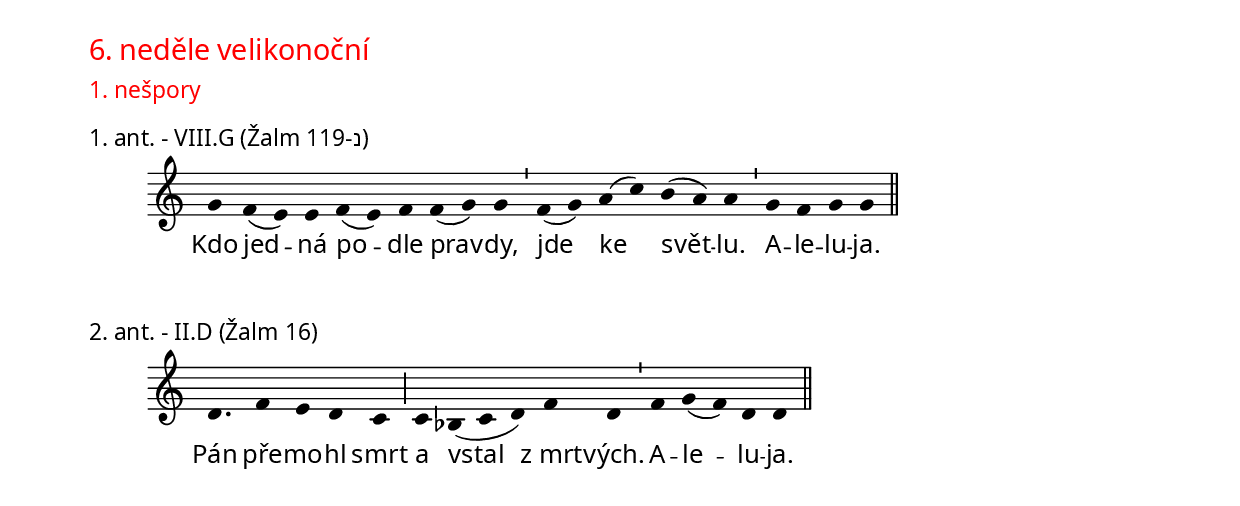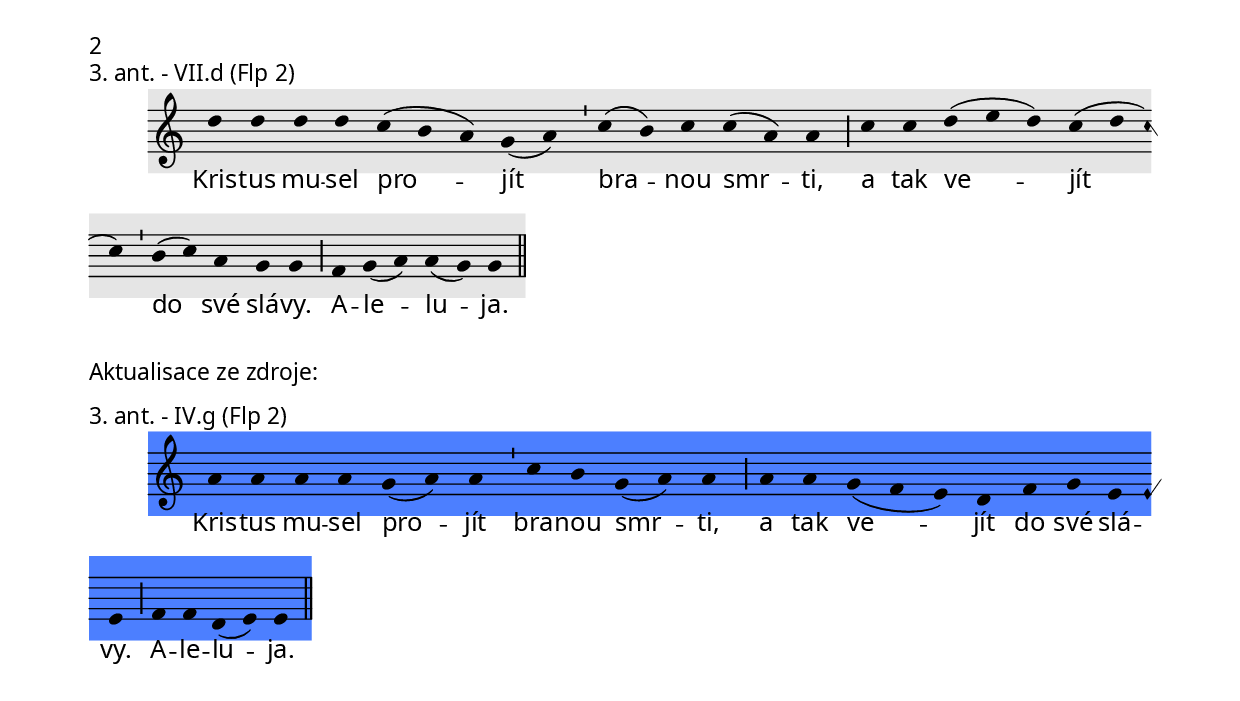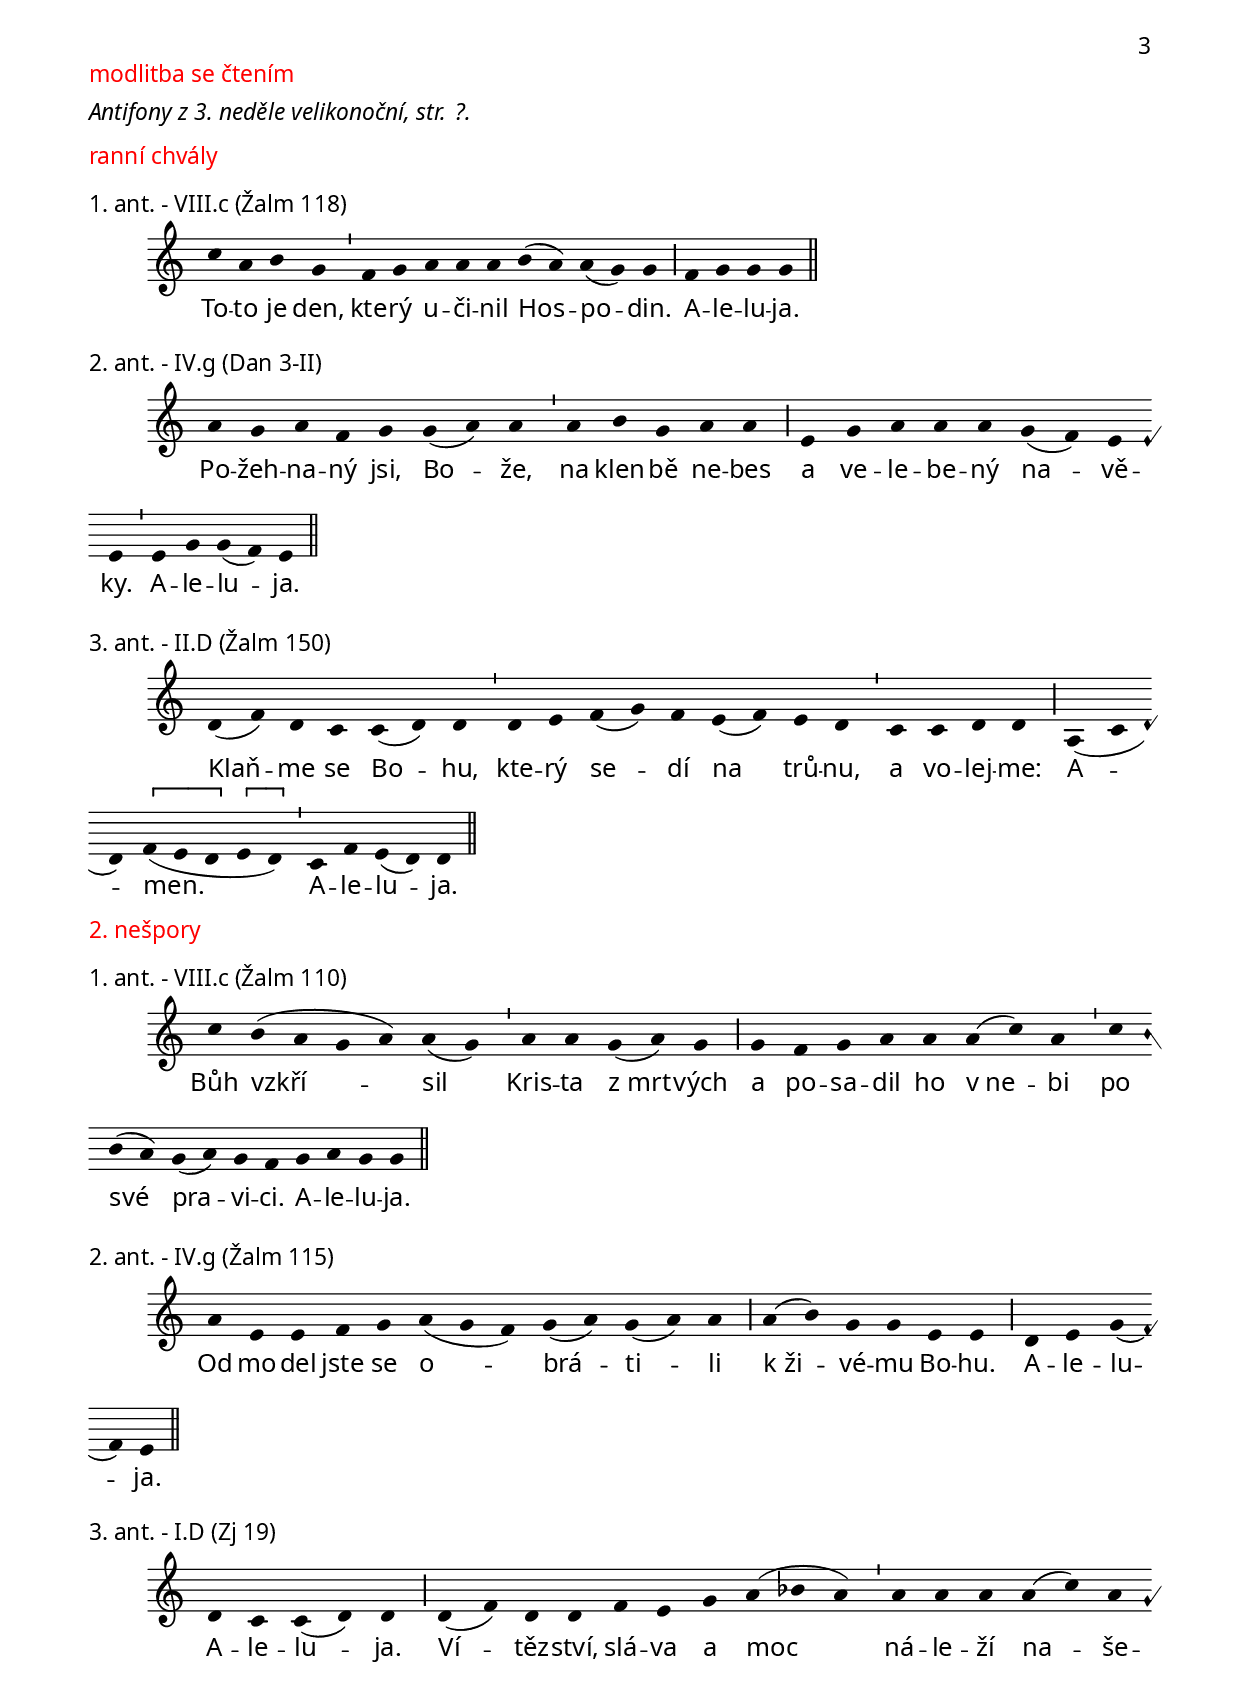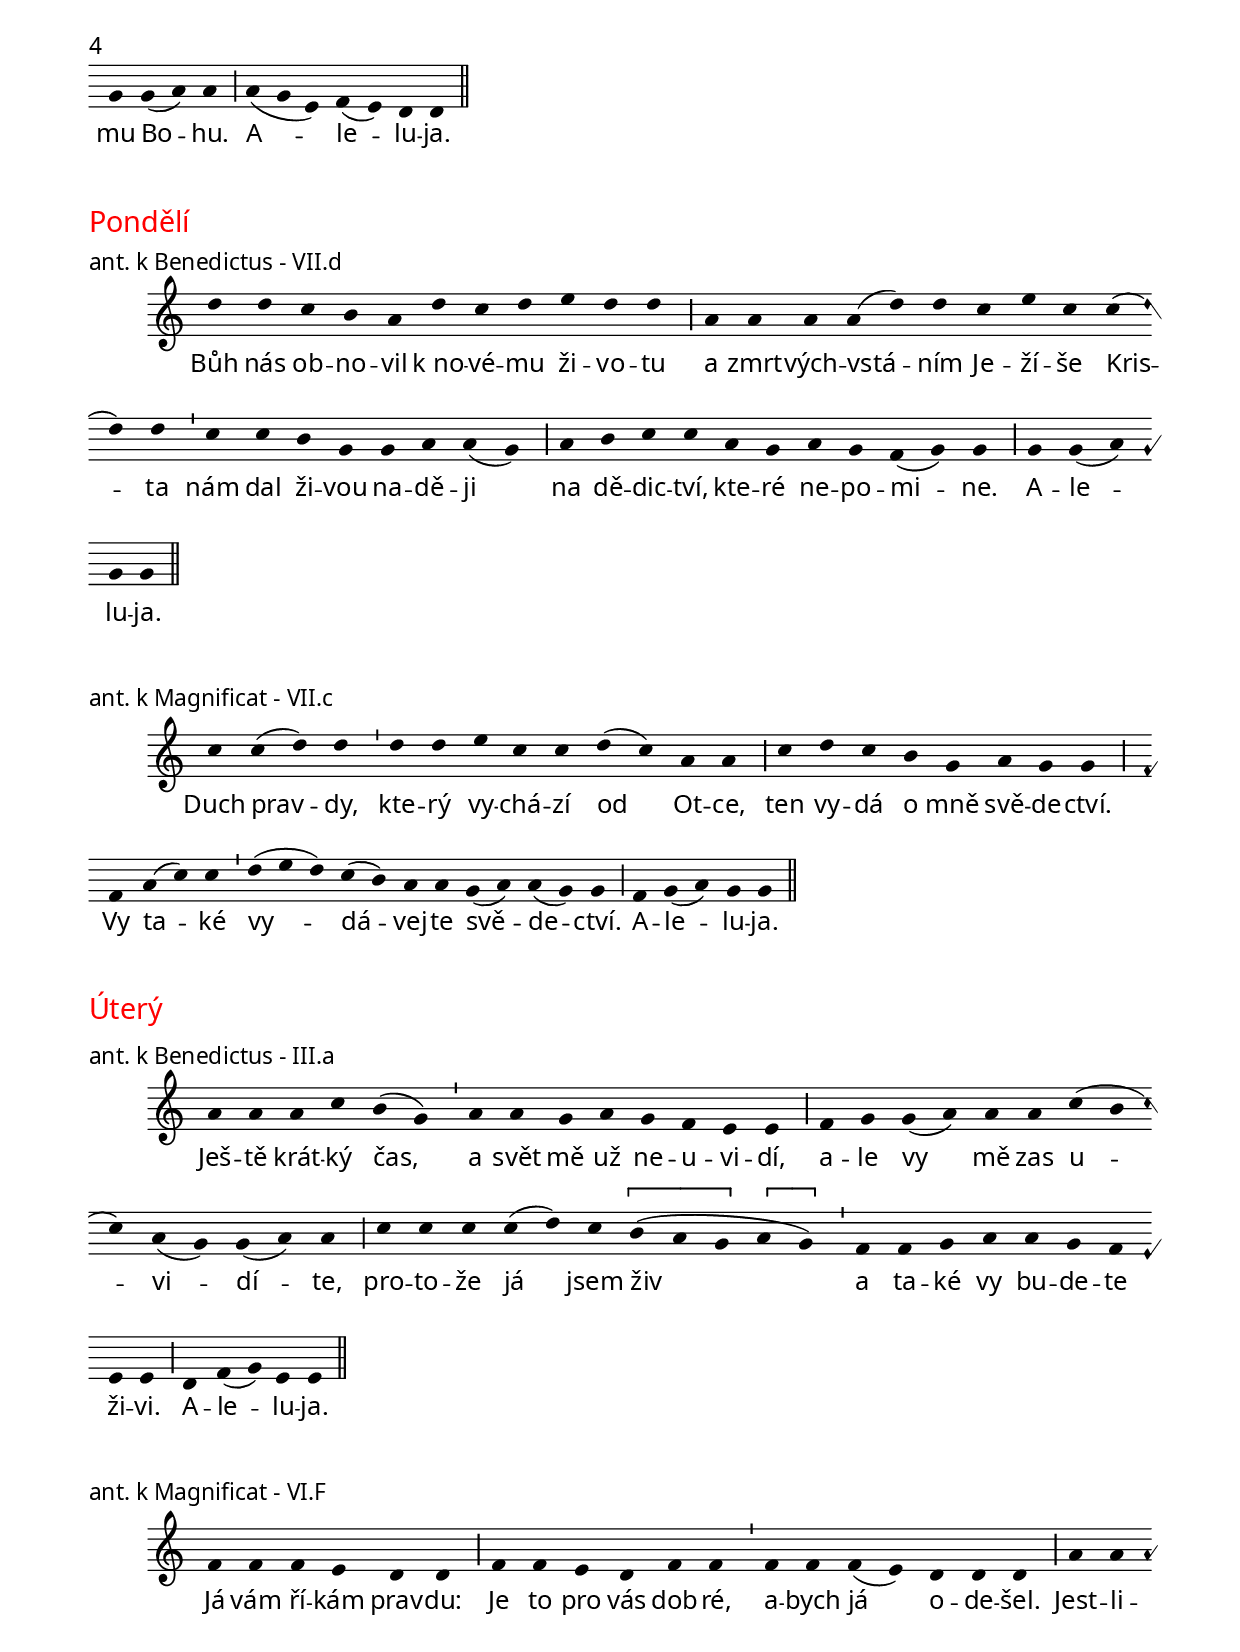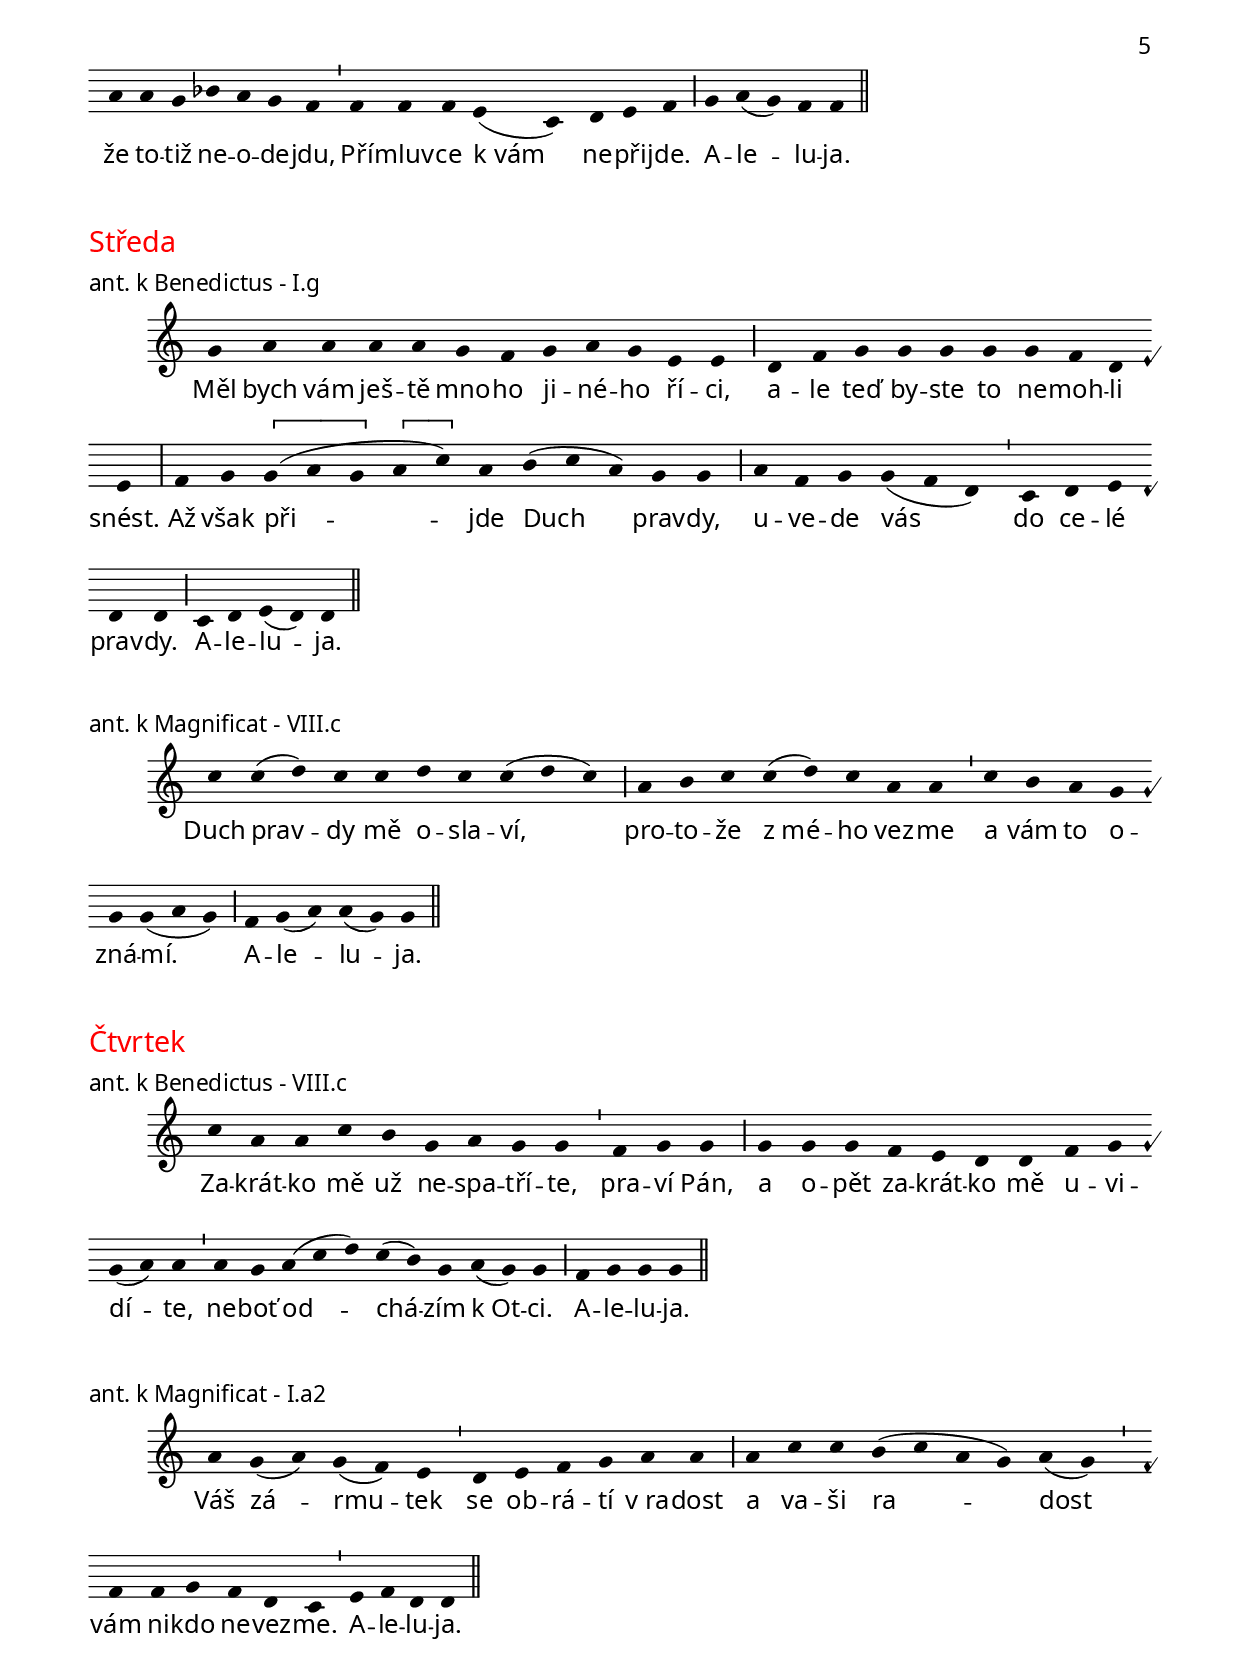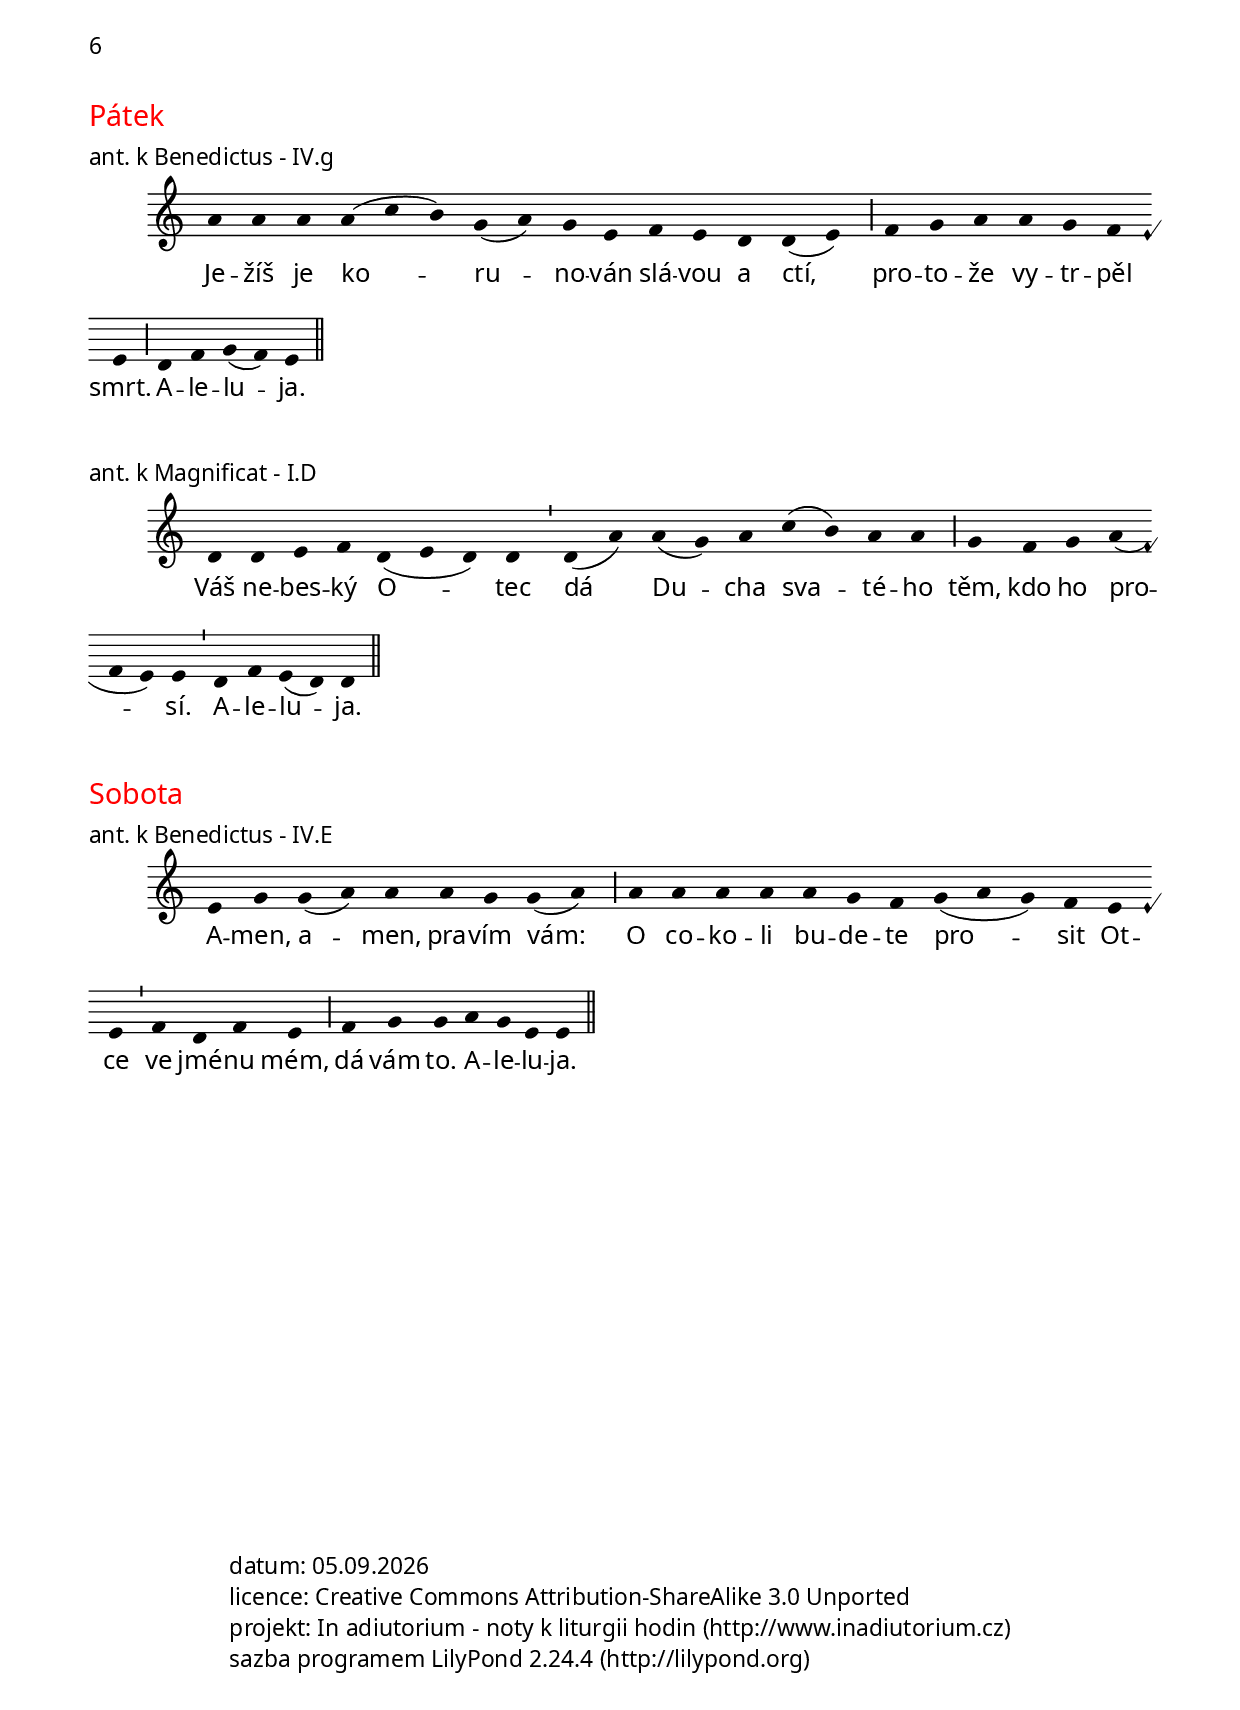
\version "2.12.0"

\include "../spolecne.ly"

\markup {\nadpisDen {6. neděle velikonoční}}

\markup {\nadpisHodinka {"1. nešpory"}}

\score {
  \relative c'' {
    \choralniRezim
    g4 f( e) e f( e) f f( g) g \barMin
    f( g) a( c) b( a) a \barMin

    g f g g \barFinalis
  }
  \addlyrics {
    Kdo jed -- ná po -- dle prav -- dy,
    jde ke svět -- lu.
    A -- le -- lu -- ja.
  }
  \header {
    quid = "1. ant."
    modus = "VIII"
    differentia = "G"
    psalmus = "Žalm 119-נ"
    fial = "commune/commune_svatymuz.ly#rch-aben1?+aleluja&cast"
    placet = "takhle vytržený úryvek je citelně neúplný, nevyvážený - jinak"
    id = "ne-1ne-a1"
    piece = \markup {\sestavTitulek}
  }
}

\score {
  \relative c' {
    \choralniRezim
    d4. f4 e d c \barMaior
    c bes( c d) f d \barMin
    f g( f) d d \barFinalis
  }
  \addlyrics {
    Pán pře -- mo -- hl smrt
    a vstal z_mrt -- vých.
    A -- le -- lu -- ja.
  }
  \header {
    quid = "2. ant."
    modus = "II"
    differentia = "D"
    psalmus = "Žalm 16"
    id = "ne-1ne-a2"
    piece = \markup {\sestavTitulek}
  }
}

\pageBreak

\score {
  \relative c'' {
    \zvyraznovacSedy
    \choralniRezim
    d4 d d d c( b a) g( a) \barMin c( b) c c( a) a \barMaior
    c c d( e d) c( d c) \barMin b( c) a g g \barMaior
    f g( a) a( g) g \barFinalis
  }
  \addlyrics {
    Kris -- tus mu -- sel pro -- jít bra -- nou smr -- ti,
    a tak ve -- jít do své slá -- vy.
    A -- le -- lu -- ja.
  }
  \header {
    quid = "3. ant."
    modus = "VII"
    differentia = "d"
    psalmus = "Flp 2"
    fial = "antifony/velikonoce_tyden4.ly#ne-1ne-a3"
    id = "ne-1ne-a3"
    piece = \markup {\sestavTitulek}
  }
}

\markup\aktualisace

\score {
  \relative c'' {
    \zvyraznovacModry
    \choralniRezim
    a4 a a a g( a) a \barMin c b g( a) a \barMaior
    a a g( f e) d f g e e \barMaior
    f f d( e) e \barFinalis
  }
  \addlyrics {
    Kris -- tus mu -- sel pro -- jít bra -- nou smr -- ti,
    a tak ve -- jít do své slá -- vy.
    A -- le -- lu -- ja.
  }
  \header {
    quid = "3. ant."
    modus = "IV"
    differentia = "g"
    psalmus = "Flp 2"
    fial = "antifony/velikonoce_tyden4.ly#ne-1ne-a3"
    id = "ne-1ne-a3"
    piece = \markup {\sestavTitulek}
  }
}

\pageBreak

\markup {\nadpisHodinka {"modlitba se čtením"}}

  \markup\italic{
    Antifony z 3. neděle velikonoční,
    str. \concat{ \page-ref #'velikonoceNedeleIIIcteni "0" "?" . } }

\markup {\nadpisHodinka {"ranní chvály"}}

\score {
  \relative c'' {
    \choralniRezim
    c4 a b g \barMin
    f g a a a b( a) a( g) g \barMaior
    f g g g \barFinalis
  }
  \addlyrics {
    To -- to je den,
    kte -- rý u -- či -- nil Hos -- po -- din.
    A -- le -- lu -- ja.
  }
  \header {
    quid = "1. ant."
    modus = "VIII"
    differentia = "c"
    psalmus = "Žalm 118"
    placet = "žalm 118 se v liturgii zpívá jako _ten_ velikonoční žalm;
    antifona k němu, vzatá z něj, vlastně část _té_ velikonoční antifony
    zpívané pořád dokola ve velikonočním oktávu, by měla být podle možností
    radostnější. Tahle je taková neurážející, vkusná, ale plochá a bezbarvá."
    id = "ne-rch-a1"
    piece = \markup {\sestavTitulek}
  }
}

\score {
  \relative c'' {
    \choralniRezim
    a4 g a f g g( a) a \barMin a b g a a \barMaior
    e g a a a g( f) e e \barMin
    e g g( f) e \barFinalis
  }
  \addlyrics {
    Po -- žeh -- na -- ný jsi, Bo -- že, na klen -- bě ne -- bes
    a ve -- le -- be -- ný na -- vě -- ky.
    A -- le -- lu -- ja.
  }
  \header {
    quid = "2. ant."
    modus = "IV"
    differentia = "g"
    psalmus = "Dan 3-II"
    placet = "půjde vylepšit"
    id = "ne-rch-a2"
    piece = \markup {\sestavTitulek}
  }
}

\score {
  \relative c' {
    \choralniRezim
    d4( f) d c c( d) d \barMin
    d e f( g) f e( f) e d \barMin
    c c d d \barMaior
    a( c d) \[ f( e d \] \[ e d) \] \barMin
    c f e( d) d \barFinalis
  }
  \addlyrics {
    Klaň -- me se Bo -- hu,
    kte -- rý se -- dí na trů -- nu,
    a vo -- lej -- me:
    A -- men.
    A -- le -- lu -- ja.
  }
  \header {
    quid = "3. ant."
    modus = "II"
    differentia = "D"
    psalmus = "Žalm 150"
    id = "ne-rch-a3"
    piece = \markup {\sestavTitulek}
  }
}

\markup {\nadpisHodinka {"2. nešpory"}}

\score {
  \relative c'' {
    \choralniRezim
    c4 b( a g a) a( g) \barMin a a g( a) g \barMaior
    g f g a a a( c) a \barMin
    c b( a) g( a) g f
    g a g g \barFinalis
  }
  \addlyrics {
    Bůh vzkří -- sil Kris -- ta z_mrt -- vých
    a po -- sa -- dil ho v_ne -- bi
    po své pra -- vi -- ci.
    A -- le -- lu -- ja.
  }
  \header {
    quid = "1. ant."
    modus = "VIII"
    differentia = "c"
    psalmus = "Žalm 110"
    id = "ne-2ne-a1"
    piece = \markup {\sestavTitulek}
  }
}

\score {
  \relative c'' {
    \choralniRezim
    a4 e e f g a( g f) g( a) g( a) a \barMaior
    a( b) g g e e \barMaior
    d e g( f) e \barFinalis
  }
  \addlyrics {
    Od mo -- del jste se o -- brá -- ti -- li
    k_ži -- vé -- mu Bo -- hu.
    A -- le -- lu -- ja.
  }
  \header {
    quid = "2. ant."
    modus = "IV"
    differentia = "g"
    psalmus = "Žalm 115"
    id = "ne-2ne-a2"
    piece = \markup {\sestavTitulek}
  }
}

\score {
  \relative c' {
    \choralniRezim
    d c c( d) d \barMaior
    d( f) d d f e g a( bes a) \barMin
    a a a a( c) a g g( a) a \barMaior
    a( g e) f( e) d d \barFinalis
  }
  \addlyrics {
    A -- le -- lu -- ja.
    Ví -- těz -- ství,
    slá -- va a moc
    ná -- le -- ží na -- še -- mu Bo -- hu.
    A -- le -- lu -- ja.
  }
  \header {
    quid = "3. ant."
    modus = "I"
    differentia = "D"
    psalmus = "Zj 19"
    fial = "antifony/velikonoce_tyden4.ly#ne-2ne-a3"
    id = "ne-2ne-a3"
    piece = \markup {\sestavTitulek}
  }
}

\markup {\nadpisDen {Pondělí}}

\score {
  \relative c'' {
    \choralniRezim
    d4 d c b a d c d e d d \barMaior
    a a a a( d) d c e c c( d) d \barMin
    c c b g g a a( g) \barMaior
    a b c c a g a g f( g) g \barMaior
    g g( a) g g \barFinalis
  }
  \addlyrics {
    Bůh nás ob -- no -- vil k_no -- vé -- mu ži -- vo -- tu
    a zmrt -- vých -- vstá -- ním Je -- ží -- še Kris -- ta
    nám dal ži -- vou na -- dě -- ji
    na dě -- dic -- tví, kte -- ré ne -- po -- mi -- ne.
    A -- le -- lu -- ja.
  }
  \header {
    quid = "ant. k Benedictus"
    modus = "VII"
    differentia = "d"
    psalmus = ""
    id = "po-aben"
    piece = \markup {\sestavTitulekBezZalmu}
  }
}

\score {
  \relative c'' {
    \choralniRezim
    c4 c( d) d \barMin d d e c c d( c) a a \barMaior
    c d c b g a g g \barMaior
    f a( c) c \barMin d( e d) c( b) a a g( a) a( g) g \barMaior
    f g( a) g g \barFinalis
  }
  \addlyrics {
    Duch prav -- dy, kte -- rý vy -- chá -- zí od Ot -- ce,
    ten vy -- dá o mně svě -- de -- ctví.
    Vy ta -- ké vy -- dá -- vej -- te svě -- de -- ctví.
    A -- le -- lu -- ja.
  }
  \header {
    quid = "ant. k Magnificat"
    modus = "VII"
    differentia = "c"
    psalmus = ""
    id = "po-amag"
    piece = \markup {\sestavTitulekBezZalmu}
  }
}

\markup {\nadpisDen {Úterý}}

\score {
  \relative c'' {
    \choralniRezim
    a4 a a c b( g) \barMin
    a a g a g f e e \barMaior
    f g g( a) a a c( b c) a( g) g( a) a \barMaior
    c c c c( d) c \[ b( a g \] \[ a g) \] \barMin
    f f g a a g f e e \barMaior
    d f( g) e e \barFinalis
  }
  \addlyrics {
    Ješ -- tě krát -- ký čas,
    a svět mě už ne -- u -- vi -- dí,
    a -- le vy mě zas u -- vi -- dí -- te,
    pro -- to -- že já jsem živ
    a ta -- ké vy bu -- de -- te ži -- vi.
    A -- le -- lu -- ja.
  }
  \header {
    quid = "ant. k Benedictus"
    modus = "III"
    differentia = "a"
    psalmus = ""
    id = "ut-aben"
    piece = \markup {\sestavTitulekBezZalmu}
  }
}

\score {
  \relative c' {
    \choralniRezim
    f4 f f e d d \barMaior
    f f e d f f \barMin
    f f f( e) d d d \barMaior
    a' a a a g bes a g f \barMin
    f f f e( c) d e f \barMaior
    g a( g) f f \barFinalis
  }
  \addlyrics {
    Já vám ří -- kám prav -- du:
    Je to pro vás dob -- ré,
    a -- bych já o -- de -- šel.
    Jest -- li -- že to -- tiž ne -- o -- de -- jdu,
    Pří -- mluv -- ce k_vám ne -- při -- jde.
    A -- le -- lu -- ja.
  }
  \header {
    quid = "ant. k Magnificat"
    modus = "VI"
    differentia = "F"
    psalmus = ""
    fons = "nápěv řečí Páně z pašijí; urputně se mi vnucoval, takže jsem nemohl přijít na jiný"
    id = "ut-amag"
    placet = "zkusit jiný"
    piece = \markup {\sestavTitulekBezZalmu}
  }
}

\markup {\nadpisDen {Středa}}

\score {
  \relative c'' {
    \choralniRezim
    g4 a a a a g f g a g e e \barMaior
    d f g g g g g f d e \barMax
    f g \[ g( a g \] \[ a c) \] a b( c a) g g \barMaior
    a f g g( f d) \barMin c d e d d \barMaior
    c d e( d) d \barFinalis
  }
  \addlyrics {
    Měl bych vám ješ -- tě mno -- ho ji -- né -- ho ří -- ci,
    a -- le teď by -- ste to ne -- moh -- li snést.
    Až však při -- jde Duch prav -- dy,
    u -- ve -- de vás do ce -- lé prav -- dy.
    A -- le -- lu -- ja.
  }
  \header {
    quid = "ant. k Benedictus"
    modus = "I" % ve skutecnosti mozna spis prochazi mody IV, VIII a I.
    differentia = "g"
    psalmus = ""
    id = "st-aben"
    piece = \markup {\sestavTitulekBezZalmu}
  }
}

\score {
  \relative c'' {
    \choralniRezim
    c4 c( d) c c d c c( d c) \barMaior
    a b c c( d) c a a \barMin
    c b a g g g( a g) \barMaior
    f g( a) a( g) g \barFinalis
  }
  \addlyrics {
    Duch prav -- dy mě o -- sla -- ví,
    pro -- to -- že z_mé -- ho vez -- me
    a vám to o -- zná -- mí.
    A -- le -- lu -- ja.
  }
  \header {
    quid = "ant. k Magnificat"
    modus = "VIII"
    differentia = "c"
    psalmus = ""
    id = "st-amag"
    piece = \markup {\sestavTitulekBezZalmu}
  }
}

\markup {\nadpisDen {Čtvrtek}}

\score {
  \relative c'' {
    \choralniRezim
    c4 a a c b g a g g \barMin
    f g g \barMaior
    g g g f e d d f g g( a) a \barMin
    a g a( c d) c( b) g a( g) g \barMaior
    f g g g \barFinalis
  }
  \addlyrics {
    Za -- krát -- ko mě už ne -- spa -- tří -- te,
    pra -- ví Pán,
    a o -- pět za -- krát -- ko mě u -- vi -- dí -- te,
    ne -- boť od -- chá -- zím k_Ot -- ci.
    A -- le -- lu -- ja.
  }
  \header {
    quid = "ant. k Benedictus"
    modus = "VIII"
    differentia = "c"
    psalmus = ""
    id = "ct-aben"
    piece = \markup {\sestavTitulekBezZalmu}
  }
}

\score {
  \relative c'' {
    \choralniRezim
    a4 g( a) g( f) e \barMin
    d e f g a a \barMaior
    a c c b( c a g) a( g) \barMin
    f f g f d c \barMin
    e f d d \barFinalis
  }
  \addlyrics {
    Váš zá -- rmu -- tek
    se ob -- rá -- tí v_ra -- dost
    a va -- ši ra -- dost
    vám ni -- kdo ne -- vez -- me.
    A -- le -- lu -- ja.
  }
  \header {
    quid = "ant. k Magnificat"
    modus = "I"
    differentia = "a2"
    psalmus = ""
    id = "ct-amag"
    piece = \markup {\sestavTitulekBezZalmu}
  }
}

\markup {\nadpisDen {Pátek}}

\score {
  \relative c'' {
    \choralniRezim
    a4 a a a( c b) g( a) g e f e d d( e) \barMaior
    f g a a g f e \barMaior
    d f g( f) e \barFinalis
  }
  \addlyrics {
    Je -- žíš je ko -- ru -- no -- ván slá -- vou a ctí,
    pro -- to -- že vy -- tr -- pěl smrt.
    A -- le -- lu -- ja.
  }
  \header {
    quid = "ant. k Benedictus"
    modus = "IV"
    differentia = "g"
    psalmus = ""
    id = "pa-aben"
    piece = \markup {\sestavTitulekBezZalmu}
  }
}

\score {
  \relative c' {
    \choralniRezim
    d4 d e f d( e d) d \barMin
    d( a') a( g) a c( b) a a \barMaior
    g f g a( f e) e \barMin
    d f e( d) d \barFinalis
  }
  \addlyrics {
    Váš ne -- bes -- ký O -- tec
    dá Du -- cha sva -- té -- ho
    těm, kdo ho pro -- sí.
    A -- le -- lu -- ja.
  }
  \header {
    quid = "ant. k Magnificat"
    modus = "I"
    differentia = "D"
    psalmus = ""
    id = "pa-amag"
    piece = \markup {\sestavTitulekBezZalmu}
  }
}

\markup {\nadpisDen {Sobota}}

\score {
  \relative c' {
    \choralniRezim
    e4 g g( a) a a g g( a) \barMaior
    a a a a a g f g( a g) f e e \barMin
    f d f e \barMaior
    f g g
    a g e e \barFinalis
  }
  \addlyrics {
    A -- men, a -- men, pra -- vím vám:
    O co -- ko -- li bu -- de -- te pro -- sit Ot -- ce
    ve jmé -- nu mém,
    dá vám to.
    A -- le -- lu -- ja.
  }
  \header {
    quid = "ant. k Benedictus"
    modus = "IV"
    differentia = "E"
    psalmus = ""
    id = "so-aben"
    piece = \markup {\sestavTitulekBezZalmu}
  }
}
